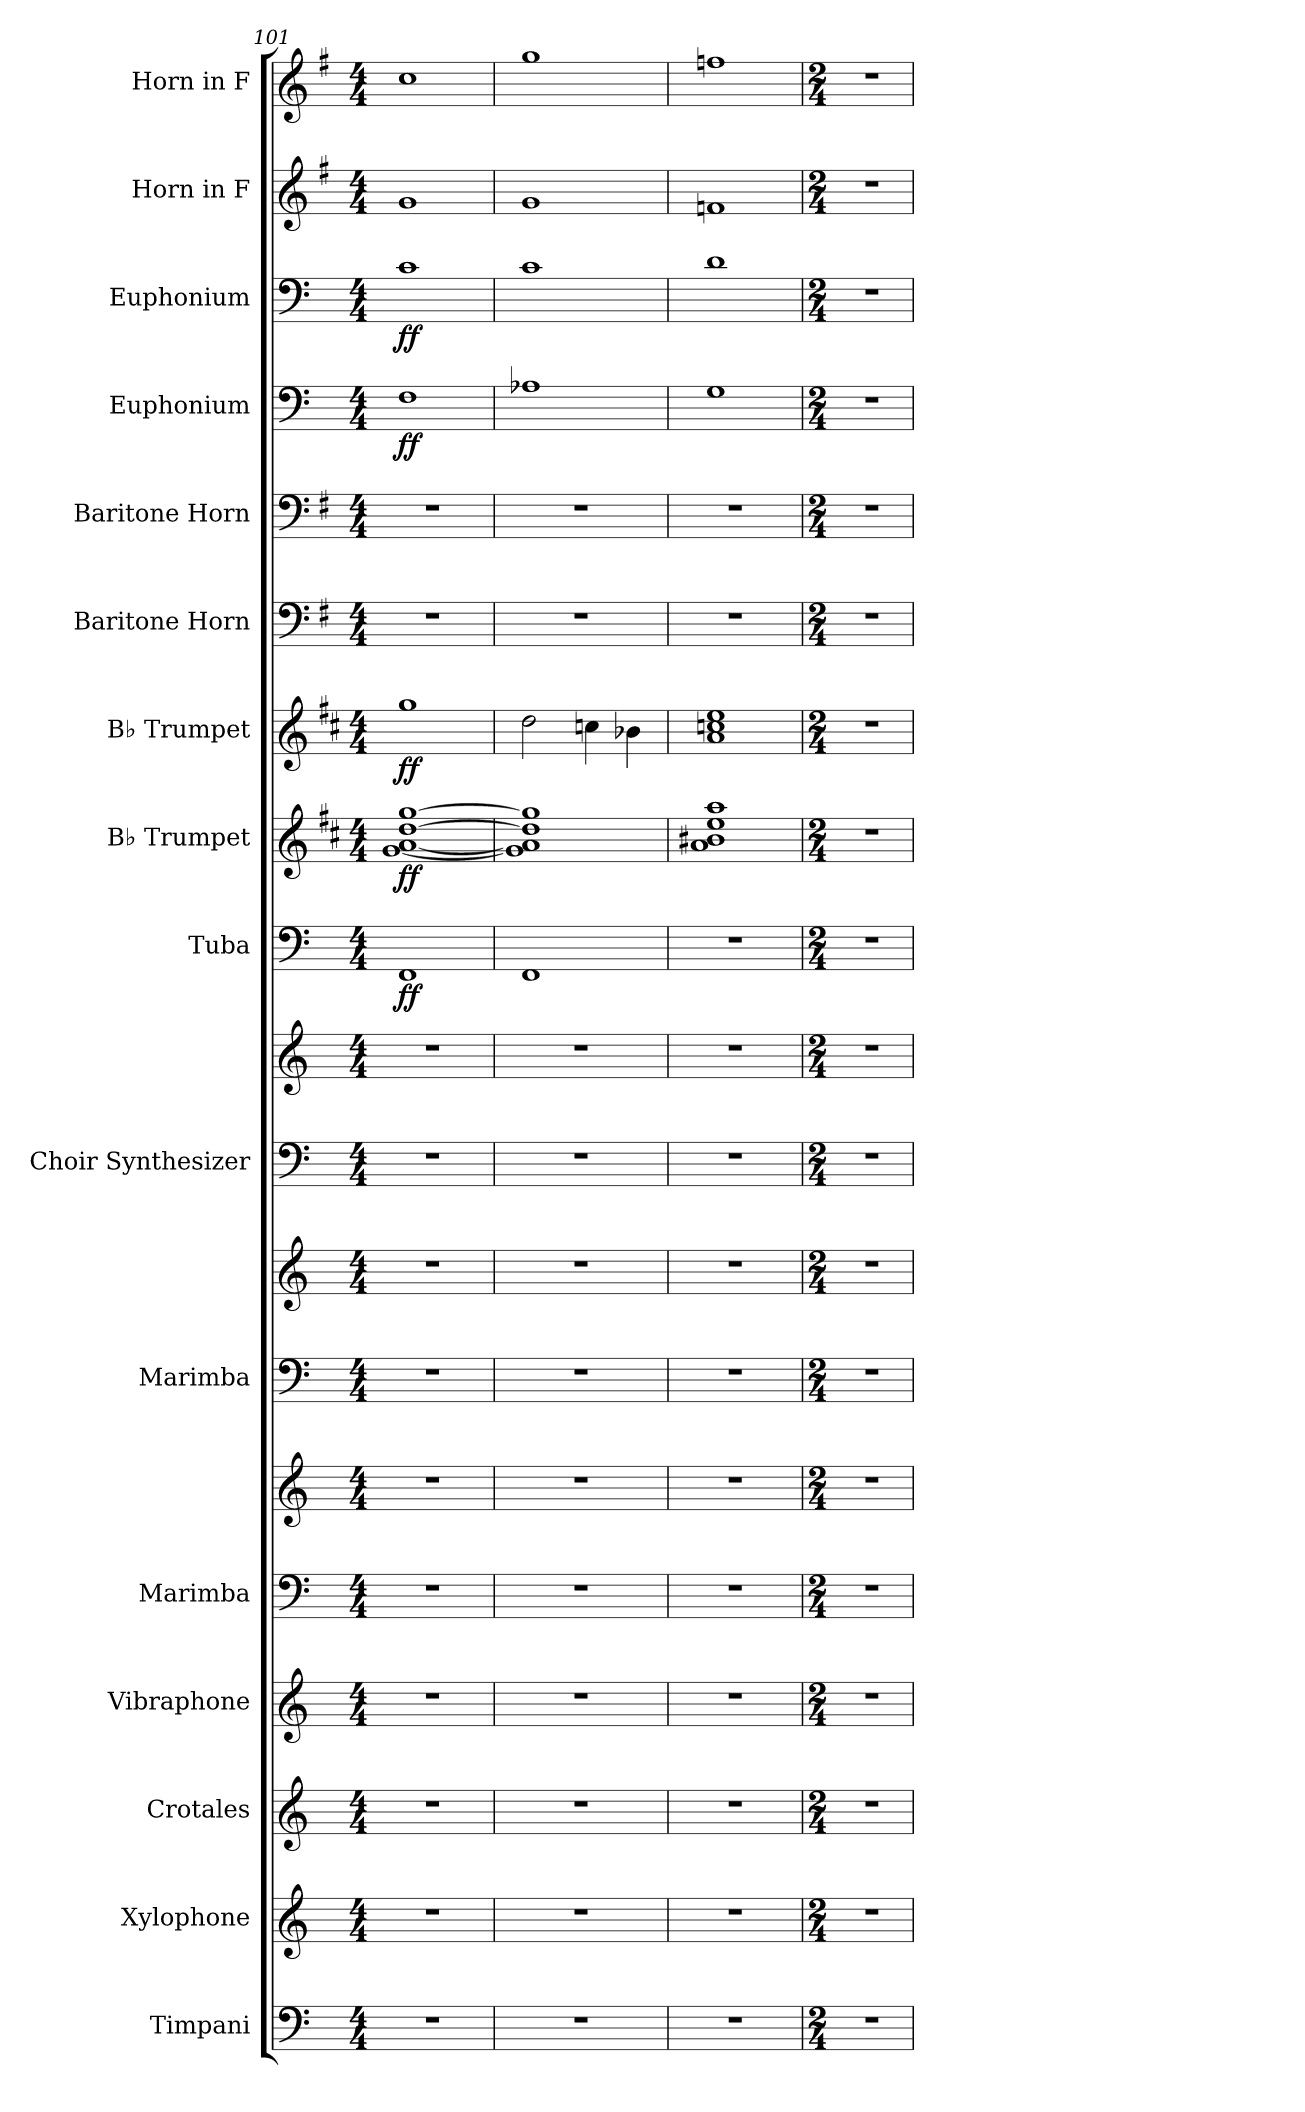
**kern	**kern	**kern	**kern	**kern	**kern	**kern	**kern	**kern	**kern	**kern	**dynam	**kern	**dynam	**kern	**dynam	**kern	**kern	**kern	**dynam	**kern	**dynam	**kern	**kern
*part16	*part15	*part14	*part13	*part12	*part12	*part11	*part11	*part10	*part10	*part9	*part9	*part8	*part8	*part7	*part7	*part6	*part5	*part4	*part4	*part3	*part3	*part2	*part1
*staff19	*staff18	*staff17	*staff16	*staff15	*staff14	*staff13	*staff12	*staff11	*staff10	*staff9	*staff9	*staff8	*staff8	*staff7	*staff7	*staff6	*staff5	*staff4	*staff4	*staff3	*staff3	*staff2	*staff1
*I"Timpani	*I"Xylophone	*I"Crotales	*I"Vibraphone	*I"Marimba	*	*I"Marimba	*	*I"Choir Synthesizer	*	*I"Tuba	*	*I"B♭ Trumpet	*	*I"B♭ Trumpet	*	*I"Baritone Horn	*I"Baritone Horn	*I"Euphonium	*	*I"Euphonium	*	*I"Horn in F	*I"Horn in F
*I'Timp.	*I'Xyl.	*I'Cro.	*I'Vib.	*I'Mrm.	*	*I'Mrm.	*	*I'Synth.	*	*I'Tba.	*	*I'B♭ Tpt.	*	*I'B♭ Tpt.	*	*I'Bar. Hn.	*I'Bar. Hn.	*I'Euph.	*	*I'Euph.	*	*	*
*clefF4	*clefG2	*clefG2	*clefG2	*clefF4	*clefG2	*clefF4	*clefG2	*clefF4	*clefG2	*clefF4	*	*clefG2	*	*clefG2	*	*clefF4	*clefF4	*clefF4	*	*clefF4	*	*clefG2	*clefG2
*	*ITrd-7c-12	*ITrd-14c-24	*	*	*	*	*	*	*	*	*	*ITrd1c2	*	*ITrd1c2	*	*ITrd4c7	*ITrd4c7	*	*	*	*	*ITrd4c7	*ITrd4c7
*k[]	*k[]	*k[]	*k[]	*k[]	*k[]	*k[]	*k[]	*k[]	*k[]	*k[]	*	*k[]	*	*k[]	*	*k[]	*k[]	*k[]	*	*k[]	*	*k[]	*k[]
*M4/4	*M4/4	*M4/4	*M4/4	*M4/4	*M4/4	*M4/4	*M4/4	*M4/4	*M4/4	*M4/4	*	*M4/4	*	*M4/4	*	*M4/4	*M4/4	*M4/4	*	*M4/4	*	*M4/4	*M4/4
=101	=101	=101	=101	=101	=101	=101	=101	=101	=101	=101	=101	=101	=101	=101	=101	=101	=101	=101	=101	=101	=101	=101	=101
!	!	!	!	!	!	!	!	!	!	!	!LO:DY:b	!	!LO:DY:b	!	!LO:DY:b	!	!	!	!LO:DY:b	!	!LO:DY:b	!	!
1r	1r	1r	1r	1r	1r	1r	1r	1r	1r	1FF	ff	[1f [1g [1cc [1ff	ff	1ff	ff	1r	1r	1F	ff	1c	ff	1c	1f
=102	=102	=102	=102	=102	=102	=102	=102	=102	=102	=102	=102	=102	=102	=102	=102	=102	=102	=102	=102	=102	=102	=102	=102
1r	1r	1r	1r	1r	1r	1r	1r	1r	1r	1FF	.	1f] 1g] 1cc] 1ff]	.	2cc\	.	1r	1r	1A-X	.	1c	.	1c	1cc
.	.	.	.	.	.	.	.	.	.	.	.	.	.	4b-X\	.	.	.	.	.	.	.	.	.
.	.	.	.	.	.	.	.	.	.	.	.	.	.	4a-X\	.	.	.	.	.	.	.	.	.
=103	=103	=103	=103	=103	=103	=103	=103	=103	=103	=103	=103	=103	=103	=103	=103	=103	=103	=103	=103	=103	=103	=103	=103
1r	1r	1r	1r	1r	1r	1r	1r	1r	1r	1r	.	1g 1a#X 1dd 1gg	.	1g 1b-X 1dd	.	1r	1r	1G	.	1d	.	1B-X	1b-X
=104	=104	=104	=104	=104	=104	=104	=104	=104	=104	=104	=104	=104	=104	=104	=104	=104	=104	=104	=104	=104	=104	=104	=104
*M2/4	*M2/4	*M2/4	*M2/4	*M2/4	*M2/4	*M2/4	*M2/4	*M2/4	*M2/4	*M2/4	*	*M2/4	*	*M2/4	*	*M2/4	*M2/4	*M2/4	*	*M2/4	*	*M2/4	*M2/4
2r	2r	2r	2r	2r	2r	2r	2r	2r	2r	2r	.	2r	.	2r	.	2r	2r	2r	.	2r	.	2r	2r
=	=	=	=	=	=	=	=	=	=	=	=	=	=	=	=	=	=	=	=	=	=	=	=
*-	*-	*-	*-	*-	*-	*-	*-	*-	*-	*-	*-	*-	*-	*-	*-	*-	*-	*-	*-	*-	*-	*-	*-
